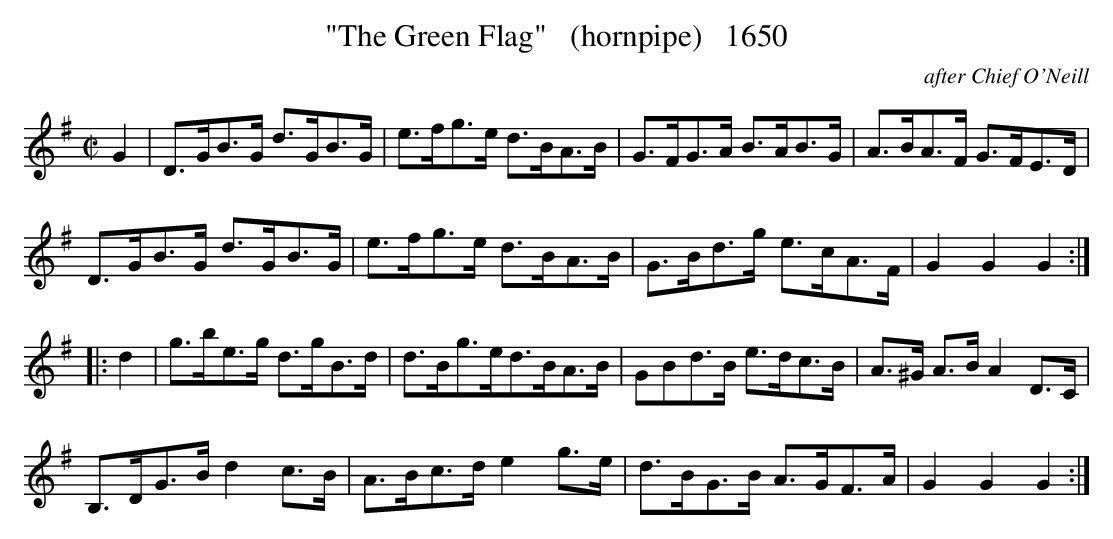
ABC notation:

X:1
T:"The Green Flag"   (hornpipe)   1650
C:after Chief O'Neill
BRENNAN July 2003 (HTTP://WWW.SOSYOURMOM.COM)
M:C|
L:1/8
K:G
G2|D3/2G/2B3/2G/2 d3/2G/2B3/2G/2|e3/2f/2g3/2e/2 d3/2B/2A3/2B/2|G3/2F/2G3/2A/2 B3/2A/2B3/2G/2|A3/2B/2A3/2F/2 G3/2F/2E3/2D/2|
D3/2G/2B3/2G/2 d3/2G/2B3/2G/2|e3/2f/2g3/2e/2 d3/2B/2A3/2B/2|G3/2B/2d3/2g/2 e3/2c/2A3/2F/2|G2G2G2:|
|:d2|g3/2b/2e3/2g/2 d3/2g/2B3/2d/2|d3/2B/2g3/2e/2d3/2B/2A3/2B/2|GBd3/2B/2 e3/2d/2c3/2B/2|A3/2^G/2 A3/2B/2 A2D3/2C/2|
B,3/2D/2G3/2B/2 d2c3/2B/2|A3/2B/2c3/2d/2 e2g3/2e/2|d3/2B/2G3/2B/2 A3/2G/2F3/2A/2|G2G2G2:|
